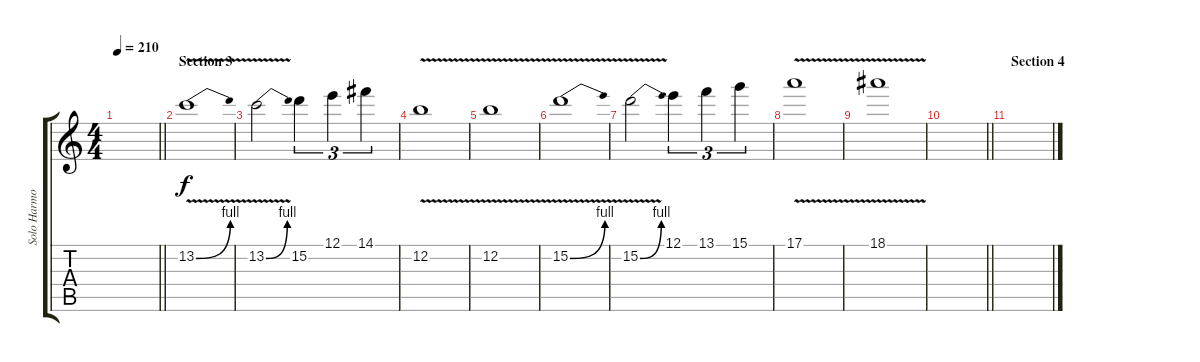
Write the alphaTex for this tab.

\track ("Solo Harmonic" "Solo Harmo") {instrument overdrivenguitar}
\staff {score tabs}
\tuning (E4 B3 G3 D3 A2 E2) {hide}
\ts (4 4)
\tempo 210
\clef g2
\barLineRight lightlight
\ks c
|
\section ("" "Section 3")
13.2{be (bend 0 0 60 4) v}.1 |
13.2{be (bend 0 0 60 4) v}.2 15.2.4{tu (3 2)} 12.1.4{tu (3 2)} 14.1.4{tu (3 2)} |
12.2{v}.1 |
12.2{v}.1 |
15.2{be (bend 0 0 60 4) v}.1 |
15.2{be (bend 0 0 60 4) v}.2 12.1.4{tu (3 2)} 13.1.4{tu (3 2)} 15.1.4{tu (3 2)} |
17.1{v}.1 |
18.1{v}.1 |
\barLineRight lightlight
|
\section ("" "Section 4")
